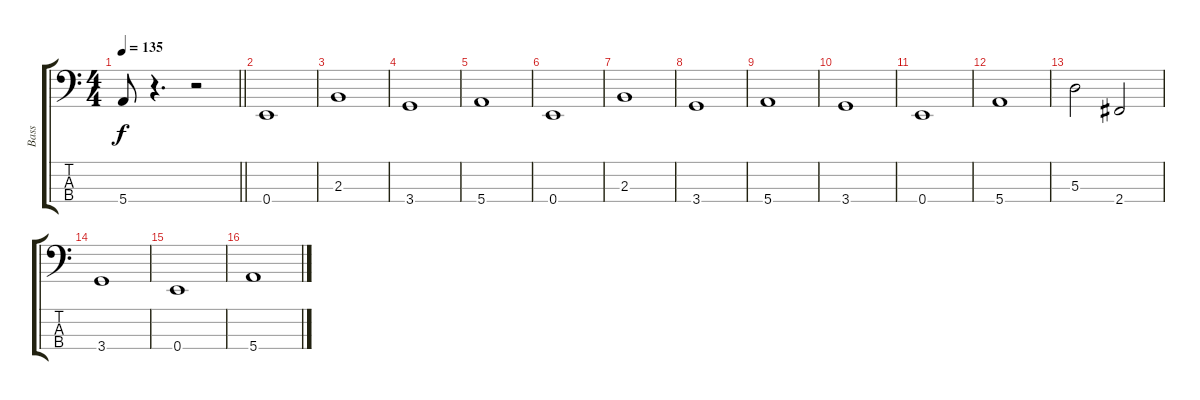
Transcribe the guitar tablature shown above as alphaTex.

\track ("Bass" "Bass") {instrument slapbass2}
\staff {score tabs}
\tuning (G2 D2 A1 E1) {hide}
\ts (4 4)
\tempo 135
\clef f4
\barLineRight lightlight
\ks c
5.4.8{dy f} r.4{d} r.2 |
0.4.1 |
2.3.1 |
3.4.1 |
5.4.1 |
0.4.1 |
2.3.1 |
3.4.1 |
5.4.1 |
3.4.1 |
0.4.1 |
5.4.1 |
5.3.2 2.4.2 |
3.4.1 |
0.4.1 |
5.4.1
